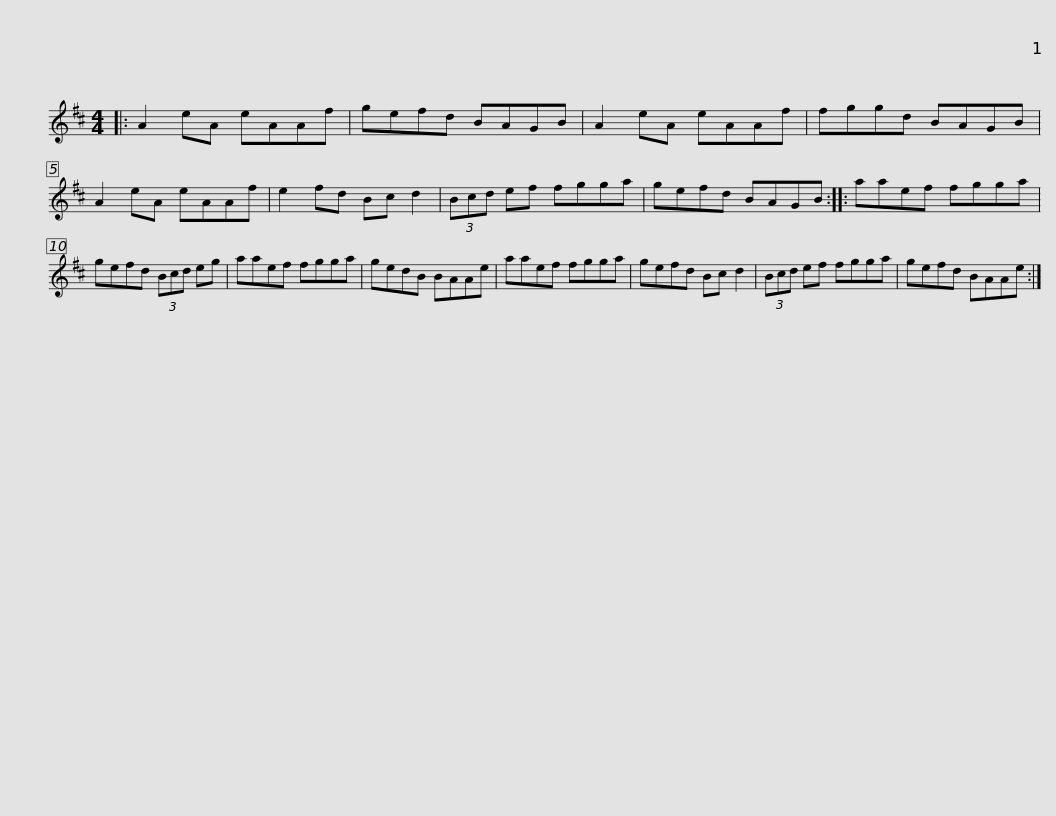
X:1
L:1/8
M:4/4
I:linebreak $
K:D
V:1 treble
V:1
|: A2 eA eAAf | gefd BAGB | A2 eA eAAf | fggd BAGB | A2 eA eAAf | %5
 e2 fd Bc d2 |$ (3Bcd ef fgga | gefd BAGB :: aaef fgga | gefd (3Bcd eg | %10
 aaef fgga |$ gedB BAAe | aaef fgga | gefd Bc d2 | (3Bcd ef fgga | %15
 gefd BAAe :| %16
